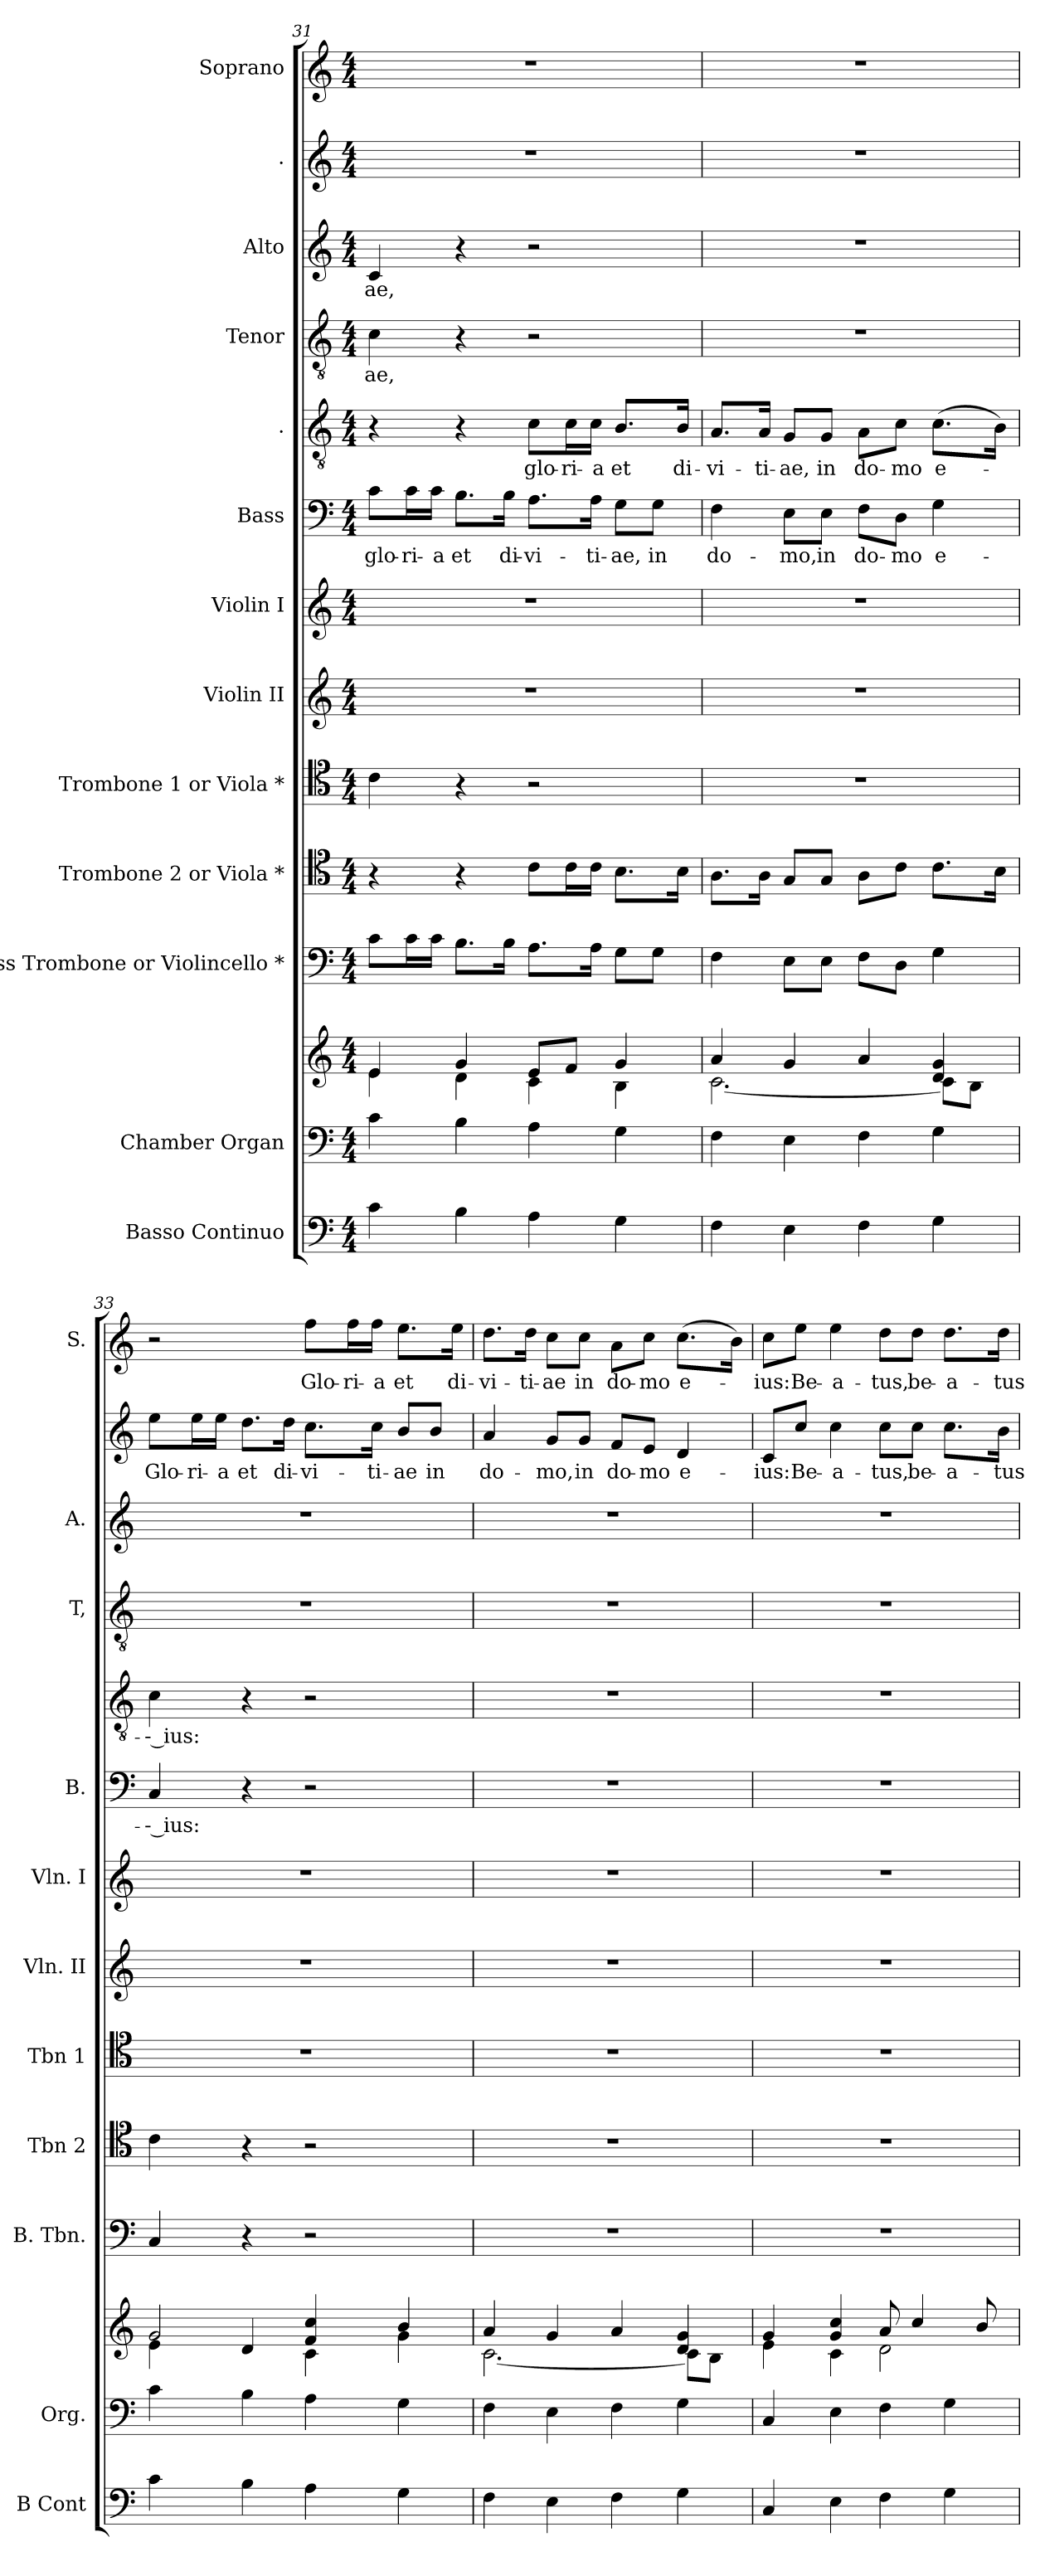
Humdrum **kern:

**kern	**kern	**kern	**kern	**kern	**kern	**kern	**kern	**kern	**text	**kern	**text	**kern	**text	**kern	**text	**kern	**text	**kern	**text
*part13	*part12	*part12	*part11	*part10	*part9	*part8	*part7	*part6	*part6	*part5	*part5	*part4	*part4	*part3	*part3	*part2	*part2	*part1	*part1
*staff14	*staff13	*staff12	*staff11	*staff10	*staff9	*staff8	*staff7	*staff6	*staff6	*staff5	*staff5	*staff4	*staff4	*staff3	*staff3	*staff2	*staff2	*staff1	*staff1
*I"Basso  Continuo	*I"Chamber  Organ	*	*I"Bass Trombone or Violincello *	*I"Trombone 2 or Viola *	*I"Trombone 1 or Viola *	*I"Violin II	*I"Violin I	*I"Bass	*	*I".	*	*I"Tenor	*	*I"Alto	*	*I".	*	*I"Soprano	*
*I'B Cont	*I'Org.	*	*I'B. Tbn.	*I'Tbn 2	*I'Tbn 1	*I'Vln. II	*I'Vln. I	*I'B.	*	*	*	*I'T,	*	*I'A.	*	*	*	*I'S.	*
*clefF4	*clefF4	*clefG2	*clefF4	*clefC4	*clefC4	*clefG2	*clefG2	*clefF4	*	*clefGv2	*	*clefGv2	*	*clefG2	*	*clefG2	*	*clefG2	*
*ITrd7c12	*	*	*	*	*	*	*	*	*	*ITrd7c12	*	*ITrd7c12	*	*	*	*	*	*	*
*k[]	*k[]	*k[]	*k[]	*k[]	*k[]	*k[]	*k[]	*k[]	*	*k[]	*	*k[]	*	*k[]	*	*k[]	*	*k[]	*
*M4/4	*M4/4	*M4/4	*M4/4	*M4/4	*M4/4	*M4/4	*M4/4	*M4/4	*	*M4/4	*	*M4/4	*	*M4/4	*	*M4/4	*	*M4/4	*
=31	=31	=31	=31	=31	=31	=31	=31	=31	=31	=31	=31	=31	=31	=31	=31	=31	=31	=31	=31
*	*	*^	*	*	*	*	*	*	*	*	*	*	*	*	*	*	*	*	*
!	!	!	!	!	!	!	!	!	!	!LO:LY:b	!	!	!	!LO:LY:b	!	!LO:LY:b	!	!	!	!
4C\	4c\	4e/	4e\	8c\L	4r	4c\	1r	1r	8c\L	glo-	4r	.	4C\	-ae,	4c/	-ae,	1r	.	1r	.
!	!	!	!	!	!	!	!	!	!	!LO:LY:b	!	!	!	!	!	!	!	!	!	!
.	.	.	.	16c\L	.	.	.	.	16c\L	-ri-	.	.	.	.	.	.	.	.	.	.
!	!	!	!	!	!	!	!	!	!	!LO:LY:b	!	!	!	!	!	!	!	!	!	!
.	.	.	.	16c\JJ	.	.	.	.	16c\JJ	-a	.	.	.	.	.	.	.	.	.	.
!	!	!	!	!	!	!	!	!	!	!LO:LY:b	!	!	!	!	!	!	!	!	!	!
4BB\	4B\	4g/	4d\	8.B\L	4r	4r	.	.	8.B\L	et	4r	.	4r	.	4r	.	.	.	.	.
!	!	!	!	!	!	!	!	!	!	!LO:LY:b	!	!	!	!	!	!	!	!	!	!
.	.	.	.	16B\Jk	.	.	.	.	16B\Jk	di-	.	.	.	.	.	.	.	.	.	.
!	!	!	!	!	!	!	!	!	!	!LO:LY:b	!	!LO:LY:b	!	!	!	!	!	!	!	!
4AA\	4A\	8e/L	4c\	8.A\L	8c\L	2r	.	.	8.A\L	-vi-	8C\L	glo-	2r	.	2r	.	.	.	.	.
!	!	!	!	!	!	!	!	!	!	!	!	!LO:LY:b	!	!	!	!	!	!	!	!
.	.	8f/J	.	.	16c\L	.	.	.	.	.	16C\L	-ri-	.	.	.	.	.	.	.	.
!	!	!	!	!	!	!	!	!	!	!LO:LY:b	!	!LO:LY:b	!	!	!	!	!	!	!	!
.	.	.	.	16A\Jk	16c\JJ	.	.	.	16A\Jk	-ti-	16C\JJ	-a	.	.	.	.	.	.	.	.
!	!	!	!	!	!	!	!	!	!	!LO:LY:b	!	!LO:LY:b	!	!	!	!	!	!	!	!
4GG\	4G\	4g/	4B\	8G\L	8.B\L	.	.	.	8G\L	-ae,	8.BB/L	et	.	.	.	.	.	.	.	.
!	!	!	!	!	!	!	!	!	!	!LO:LY:b	!	!	!	!	!	!	!	!	!	!
.	.	.	.	8G\J	.	.	.	.	8G\J	in	.	.	.	.	.	.	.	.	.	.
!	!	!	!	!	!	!	!	!	!	!	!	!LO:LY:b	!	!	!	!	!	!	!	!
.	.	.	.	.	16B\Jk	.	.	.	.	.	16BB/Jk	di-	.	.	.	.	.	.	.	.
=32	=32	=32	=32	=32	=32	=32	=32	=32	=32	=32	=32	=32	=32	=32	=32	=32	=32	=32	=32	=32
!	!	!	!	!	!	!	!	!	!	!LO:LY:b	!	!LO:LY:b	!	!	!	!	!	!	!	!
4FF\	4F\	4a/	[2.c\	4F\	8.A\L	1r	1r	1r	4F\	do-	8.AA/L	-vi-	1r	.	1r	.	1r	.	1r	.
!	!	!	!	!	!	!	!	!	!	!	!	!LO:LY:b	!	!	!	!	!	!	!	!
.	.	.	.	.	16A\Jk	.	.	.	.	.	16AA/Jk	-ti-	.	.	.	.	.	.	.	.
!	!	!	!	!	!	!	!	!	!	!LO:LY:b	!	!LO:LY:b	!	!	!	!	!	!	!	!
4EE\	4E\	4g/	.	8E\L	8G/L	.	.	.	8E\L	-mo,	8GG/L	-ae,	.	.	.	.	.	.	.	.
!	!	!	!	!	!	!	!	!	!	!LO:LY:b	!	!LO:LY:b	!	!	!	!	!	!	!	!
.	.	.	.	8E\J	8G/J	.	.	.	8E\J	in	8GG/J	in	.	.	.	.	.	.	.	.
!	!	!	!	!	!	!	!	!	!	!LO:LY:b	!	!LO:LY:b	!	!	!	!	!	!	!	!
4FF\	4F\	4a/	.	8F\L	8A\L	.	.	.	8F\L	do-	8AA\L	do-	.	.	.	.	.	.	.	.
!	!	!	!	!	!	!	!	!	!	!LO:LY:b	!	!LO:LY:b	!	!	!	!	!	!	!	!
.	.	.	.	8D\J	8c\J	.	.	.	8D\J	-mo	8C\J	-mo	.	.	.	.	.	.	.	.
!	!	!	!	!	!	!	!	!	!	!LO:LY:b	!	!LO:LY:b	!	!	!	!	!	!	!	!
4GG\	4G\	4d/ 4g/	8c\L]	4G\	8.c\L	.	.	.	4G\	e-	(>8.C\L	e-	.	.	.	.	.	.	.	.
.	.	.	8B\J	.	.	.	.	.	.	.	.	.	.	.	.	.	.	.	.	.
.	.	.	.	.	16B\Jk	.	.	.	.	.	16BB\Jk)	.	.	.	.	.	.	.	.	.
!!LO:PB:g=z
=33	=33	=33	=33	=33	=33	=33	=33	=33	=33	=33	=33	=33	=33	=33	=33	=33	=33	=33	=33	=33
!	!	!	!	!	!	!	!	!	!	!LO:LY:b	!	!LO:LY:b	!	!	!	!	!	!LO:LY:b	!	!
4C\	4c\	2g/	4e\	4C/	4c\	1r	1r	1r	4C/	-- ius:	4C\	-- ius:	1r	.	1r	.	8ee\L	Glo-	2r	.
!	!	!	!	!	!	!	!	!	!	!	!	!	!	!	!	!	!	!LO:LY:b	!	!
.	.	.	.	.	.	.	.	.	.	.	.	.	.	.	.	.	16ee\L	-ri-	.	.
!	!	!	!	!	!	!	!	!	!	!	!	!	!	!	!	!	!	!LO:LY:b	!	!
.	.	.	.	.	.	.	.	.	.	.	.	.	.	.	.	.	16ee\JJ	-a	.	.
!	!	!	!	!	!	!	!	!	!	!	!	!	!	!	!	!	!	!LO:LY:b	!	!
4BB\	4B\	.	4d/	4r	4r	.	.	.	4r	.	4r	.	.	.	.	.	8.dd\L	et	.	.
!	!	!	!	!	!	!	!	!	!	!	!	!	!	!	!	!	!	!LO:LY:b	!	!
.	.	.	.	.	.	.	.	.	.	.	.	.	.	.	.	.	16dd\Jk	di-	.	.
!	!	!	!	!	!	!	!	!	!	!	!	!	!	!	!	!	!	!LO:LY:b	!	!LO:LY:b
4AA\	4A\	4f/ 4cc/	4c\	2r	2r	.	.	.	2r	.	2r	.	.	.	.	.	8.cc\L	-vi-	8ff\L	Glo-
!	!	!	!	!	!	!	!	!	!	!	!	!	!	!	!	!	!	!	!	!LO:LY:b
.	.	.	.	.	.	.	.	.	.	.	.	.	.	.	.	.	.	.	16ff\L	-ri-
!	!	!	!	!	!	!	!	!	!	!	!	!	!	!	!	!	!	!LO:LY:b	!	!LO:LY:b
.	.	.	.	.	.	.	.	.	.	.	.	.	.	.	.	.	16cc\Jk	-ti-	16ff\JJ	-a
!	!	!	!	!	!	!	!	!	!	!	!	!	!	!	!	!	!	!LO:LY:b	!	!LO:LY:b
4GG\	4G\	4b/	4g\	.	.	.	.	.	.	.	.	.	.	.	.	.	8b/L	-ae	8.ee\L	et
!	!	!	!	!	!	!	!	!	!	!	!	!	!	!	!	!	!	!LO:LY:b	!	!
.	.	.	.	.	.	.	.	.	.	.	.	.	.	.	.	.	8b/J	in	.	.
!	!	!	!	!	!	!	!	!	!	!	!	!	!	!	!	!	!	!	!	!LO:LY:b
.	.	.	.	.	.	.	.	.	.	.	.	.	.	.	.	.	.	.	16ee\Jk	di-
=34	=34	=34	=34	=34	=34	=34	=34	=34	=34	=34	=34	=34	=34	=34	=34	=34	=34	=34	=34	=34
!	!	!	!	!	!	!	!	!	!	!	!	!	!	!	!	!	!	!LO:LY:b	!	!LO:LY:b
4FF\	4F\	4a/	[2.c\	1r	1r	1r	1r	1r	1r	.	1r	.	1r	.	1r	.	4a/	do-	8.dd\L	-vi-
!	!	!	!	!	!	!	!	!	!	!	!	!	!	!	!	!	!	!	!	!LO:LY:b
.	.	.	.	.	.	.	.	.	.	.	.	.	.	.	.	.	.	.	16dd\Jk	-ti-
!	!	!	!	!	!	!	!	!	!	!	!	!	!	!	!	!	!	!LO:LY:b	!	!LO:LY:b
4EE\	4E\	4g/	.	.	.	.	.	.	.	.	.	.	.	.	.	.	8g/L	-mo,	8cc\L	-ae
!	!	!	!	!	!	!	!	!	!	!	!	!	!	!	!	!	!	!LO:LY:b	!	!LO:LY:b
.	.	.	.	.	.	.	.	.	.	.	.	.	.	.	.	.	8g/J	in	8cc\J	in
!	!	!	!	!	!	!	!	!	!	!	!	!	!	!	!	!	!	!LO:LY:b	!	!LO:LY:b
4FF\	4F\	4a/	.	.	.	.	.	.	.	.	.	.	.	.	.	.	8f/L	do-	8a\L	do-
!	!	!	!	!	!	!	!	!	!	!	!	!	!	!	!	!	!	!LO:LY:b	!	!LO:LY:b
.	.	.	.	.	.	.	.	.	.	.	.	.	.	.	.	.	8e/J	-mo	8cc\J	-mo
!	!	!	!	!	!	!	!	!	!	!	!	!	!	!	!	!	!	!LO:LY:b	!	!LO:LY:b
4GG\	4G\	4d/ 4g/	8c\L]	.	.	.	.	.	.	.	.	.	.	.	.	.	4d/	e-	(>8.cc\L	e-
.	.	.	8B\J	.	.	.	.	.	.	.	.	.	.	.	.	.	.	.	.	.
.	.	.	.	.	.	.	.	.	.	.	.	.	.	.	.	.	.	.	16b\Jk)	.
=35	=35	=35	=35	=35	=35	=35	=35	=35	=35	=35	=35	=35	=35	=35	=35	=35	=35	=35	=35	=35
!	!	!	!	!	!	!	!	!	!	!	!	!	!	!	!	!	!	!LO:LY:b	!	!LO:LY:b
4CC/	4C/	4g/	4e\	1r	1r	1r	1r	1r	1r	.	1r	.	1r	.	1r	.	8c/L	-ius:	8cc\L	-ius:
!	!	!	!	!	!	!	!	!	!	!	!	!	!	!	!	!	!	!LO:LY:b	!	!LO:LY:b
.	.	.	.	.	.	.	.	.	.	.	.	.	.	.	.	.	8cc/J	Be-	8ee\J	Be-
!	!	!	!	!	!	!	!	!	!	!	!	!	!	!	!	!	!	!LO:LY:b	!	!LO:LY:b
4EE\	4E\	4g/ 4cc/	4c\	.	.	.	.	.	.	.	.	.	.	.	.	.	4cc\	-a-	4ee\	-a-
!	!	!	!	!	!	!	!	!	!	!	!	!	!	!	!	!	!	!LO:LY:b	!	!LO:LY:b
4FF\	4F\	8a/	2d\	.	.	.	.	.	.	.	.	.	.	.	.	.	8cc\L	-tus,	8dd\L	-tus,
!	!	!	!	!	!	!	!	!	!	!	!	!	!	!	!	!	!	!LO:LY:b	!	!LO:LY:b
.	.	4cc/	.	.	.	.	.	.	.	.	.	.	.	.	.	.	8cc\J	be-	8dd\J	be-
!	!	!	!	!	!	!	!	!	!	!	!	!	!	!	!	!	!	!LO:LY:b	!	!LO:LY:b
4GG\	4G\	.	.	.	.	.	.	.	.	.	.	.	.	.	.	.	8.cc\L	-a-	8.dd\L	-a-
.	.	8b/	.	.	.	.	.	.	.	.	.	.	.	.	.	.	.	.	.	.
!	!	!	!	!	!	!	!	!	!	!	!	!	!	!	!	!	!	!LO:LY:b	!	!LO:LY:b
.	.	.	.	.	.	.	.	.	.	.	.	.	.	.	.	.	16b\Jk	-tus	16dd\Jk	-tus
*	*	*v	*v	*	*	*	*	*	*	*	*	*	*	*	*	*	*	*	*	*
=	=	=	=	=	=	=	=	=	=	=	=	=	=	=	=	=	=	=	=
*-	*-	*-	*-	*-	*-	*-	*-	*-	*-	*-	*-	*-	*-	*-	*-	*-	*-	*-	*-
